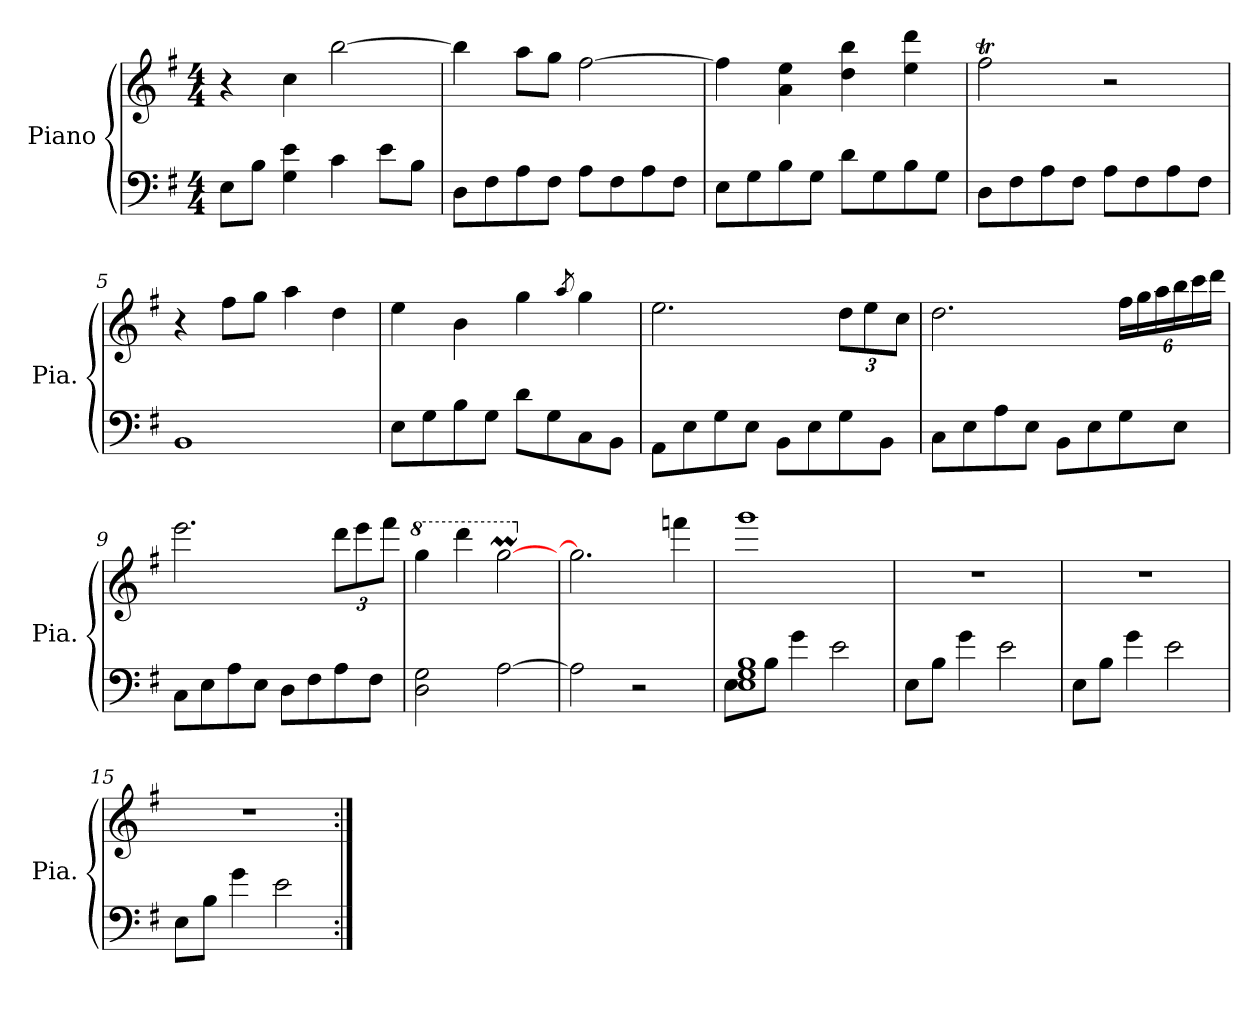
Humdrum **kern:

**kern	**kern
*part1	*part1
*staff2	*staff1
*I"Piano	*
*I'Pia.	*
*clefF4	*clefG2
*k[f#]	*k[f#]
*M4/4	*M4/4
*MM71	*MM71
=1	=1
8E\L	4r
8B\J	.
4G\ 4e\	4cc\
4c\	[2bb\
8e\L	.
8B\J	.
=2	=2
8D\L	4bb\]
8F#\	.
8A\	8aa\L
8F#\J	8gg\J
8A\L	[2ff#\
8F#\	.
8A\	.
8F#\J	.
=3	=3
8E\L	4ff#\]
8G\	.
8B\	4a\ 4ee\
8G\J	.
8d\L	4dd\ 4bb\
8G\	.
8B\	4ee\ 4ddd\
8G\J	.
=4	=4
8D\L	2ff#t\
8F#\	.
8A\	.
8F#\J	.
8A\L	2r
8F#\	.
8A\	.
8F#\J	.
=5	=5
1BB	4r
.	8ff#\L
.	8gg\J
.	4aa\
.	4dd\
!!LO:LB:g=z
=6	=6
8E\L	4ee\
8G\	.
8B\	4b\
8G\J	.
8d\L	4gg\
8G\	.
.	8qaa/
8C\	4gg\
8BB\J	.
=7	=7
8AA\L	2.ee\
8E\	.
8G\	.
8E\J	.
8BB\L	.
8E\	.
*	*Xbrackettup
8G\	12dd\L
.	12ee\
8BB\J	.
.	12cc\J
=8	=8
8C\L	2.dd\
8E\	.
8A\	.
8E\J	.
8BB\L	.
8E\	.
8G\	24ff#\LL
.	24gg\
.	24aa\
8E\J	24bb\
.	24ccc\
.	24ddd\JJ
=9	=9
8C\L	2.eee\
8E\	.
8A\	.
8E\J	.
8D\L	.
8F#\	.
8A\	12ddd\L
.	12eee\
8F#\J	.
.	12fff#\J
=10	=10
*	*8va
2D\ 2G\	4ggg\
.	4dddd\
[2A\	[2gggM\
!!LO:LB:g=z
=11	=11
*	*X8va
2A\]	2.gg\]
2r	.
.	4fffn\
=12	=12
*^	*
1E 1G 1B	8E\L	1ggg
.	8B\J	.
.	4g\	.
.	2e\	.
*v	*v	*
=13	=13
8E\L	1r
8B\J	.
4g\	.
2e\	.
=14	=14
8E\L	1r
8B\J	.
4g\	.
2e\	.
=15	=15
8E\L	1r
8B\J	.
4g\	.
2e\	.
=:|!	=:|!
*-	*-
